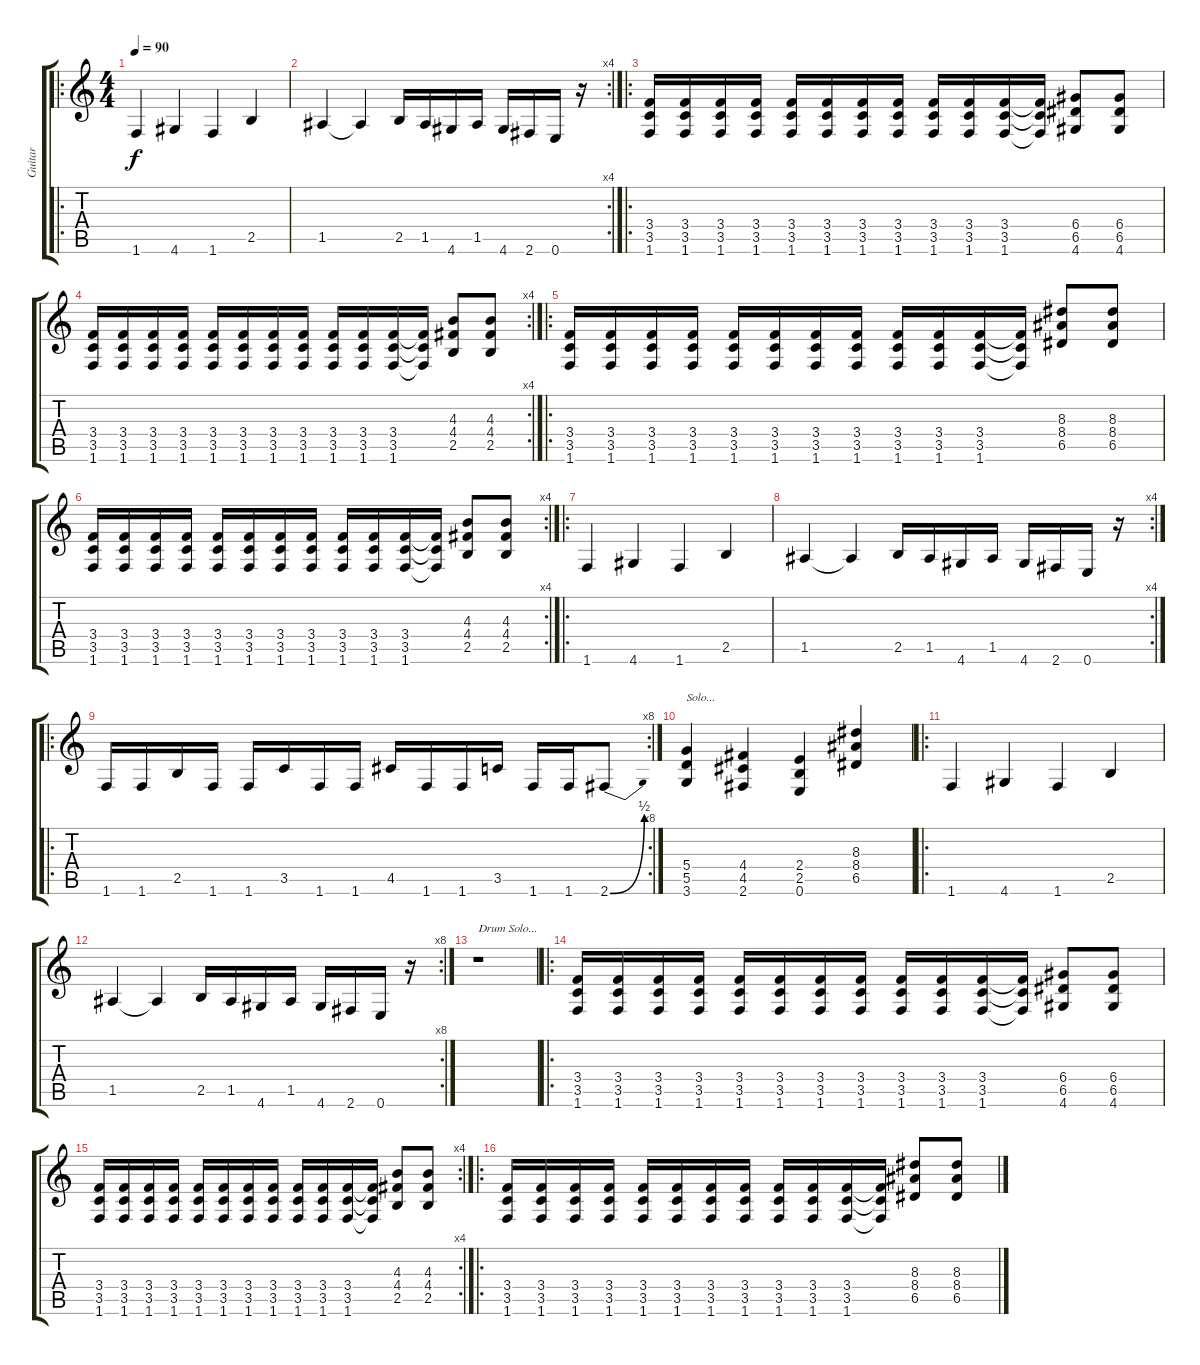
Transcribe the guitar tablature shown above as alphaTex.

\track ("Guitar" "Guitar") {instrument distortionguitar}
\staff {score tabs}
\tuning (E4 B3 G3 D3 A2 E2) {hide}
\ro
\ts (4 4)
\tempo 90
\clef g2
\ks c
1.6.4{dy f instrument distortionguitar} 4.6.4 1.6.4 2.5.4 |
\rc 4
1.5.4 1.5{t}.4 2.5.16 1.5.16 4.6.16 1.5.16 4.6.16 2.6.16 0.6.16 r.16 |
\ro
(3.4 3.5 1.6).16 (3.4 3.5 1.6).16 (3.4 3.5 1.6).16 (3.4 3.5 1.6).16 (3.4 3.5 1.6).16 (3.4 3.5 1.6).16 (3.4 3.5 1.6).16 (3.4 3.5 1.6).16 (3.4 3.5 1.6).16 (3.4 3.5 1.6).16 (3.4 3.5 1.6).16 (3.4{t} 3.5{t} 1.6{t}).16 (6.4 6.5 4.6).8 (6.4 6.5 4.6).8 |
\rc 4
(3.4 3.5 1.6).16 (3.4 3.5 1.6).16 (3.4 3.5 1.6).16 (3.4 3.5 1.6).16 (3.4 3.5 1.6).16 (3.4 3.5 1.6).16 (3.4 3.5 1.6).16 (3.4 3.5 1.6).16 (3.4 3.5 1.6).16 (3.4 3.5 1.6).16 (3.4 3.5 1.6).16 (3.4{t} 3.5{t} 1.6{t}).16 (4.3 4.4 2.5).8 (4.3 4.4 2.5).8 |
\ro
(3.4 3.5 1.6).16 (3.4 3.5 1.6).16 (3.4 3.5 1.6).16 (3.4 3.5 1.6).16 (3.4 3.5 1.6).16 (3.4 3.5 1.6).16 (3.4 3.5 1.6).16 (3.4 3.5 1.6).16 (3.4 3.5 1.6).16 (3.4 3.5 1.6).16 (3.4 3.5 1.6).16 (3.4{t} 3.5{t} 1.6{t}).16 (8.3 8.4 6.5).8 (8.3 8.4 6.5).8 |
\rc 4
(3.4 3.5 1.6).16 (3.4 3.5 1.6).16 (3.4 3.5 1.6).16 (3.4 3.5 1.6).16 (3.4 3.5 1.6).16 (3.4 3.5 1.6).16 (3.4 3.5 1.6).16 (3.4 3.5 1.6).16 (3.4 3.5 1.6).16 (3.4 3.5 1.6).16 (3.4 3.5 1.6).16 (3.4{t} 3.5{t} 1.6{t}).16 (4.3 4.4 2.5).8 (4.3 4.4 2.5).8 |
\ro
1.6.4 4.6.4 1.6.4 2.5.4 |
\rc 4
1.5.4 1.5{t}.4 2.5.16 1.5.16 4.6.16 1.5.16 4.6.16 2.6.16 0.6.16 r.16 |
\ro
\rc 8
1.6.16 1.6.16 2.5.16 1.6.16 1.6.16 3.5.16 1.6.16 1.6.16 4.5.16 1.6.16 1.6.16 3.5.16 1.6.16 1.6.16 2.6{be (bend 0 0 60 2)}.8 |
(5.4 5.5 3.6).4{txt "Solo..."} (4.4 4.5 2.6).4 (2.4 2.5 0.6).4 (8.3 8.4 6.5).4 |
\ro
1.6.4 4.6.4 1.6.4 2.5.4 |
\rc 8
1.5.4 1.5{t}.4 2.5.16 1.5.16 4.6.16 1.5.16 4.6.16 2.6.16 0.6.16 r.16 |
r.1{txt "Drum Solo..."} |
\ro
(3.4 3.5 1.6).16 (3.4 3.5 1.6).16 (3.4 3.5 1.6).16 (3.4 3.5 1.6).16 (3.4 3.5 1.6).16 (3.4 3.5 1.6).16 (3.4 3.5 1.6).16 (3.4 3.5 1.6).16 (3.4 3.5 1.6).16 (3.4 3.5 1.6).16 (3.4 3.5 1.6).16 (3.4{t} 3.5{t} 1.6{t}).16 (6.4 6.5 4.6).8 (6.4 6.5 4.6).8 |
\rc 4
(3.4 3.5 1.6).16 (3.4 3.5 1.6).16 (3.4 3.5 1.6).16 (3.4 3.5 1.6).16 (3.4 3.5 1.6).16 (3.4 3.5 1.6).16 (3.4 3.5 1.6).16 (3.4 3.5 1.6).16 (3.4 3.5 1.6).16 (3.4 3.5 1.6).16 (3.4 3.5 1.6).16 (3.4{t} 3.5{t} 1.6{t}).16 (4.3 4.4 2.5).8 (4.3 4.4 2.5).8 |
\ro
(3.4 3.5 1.6).16 (3.4 3.5 1.6).16 (3.4 3.5 1.6).16 (3.4 3.5 1.6).16 (3.4 3.5 1.6).16 (3.4 3.5 1.6).16 (3.4 3.5 1.6).16 (3.4 3.5 1.6).16 (3.4 3.5 1.6).16 (3.4 3.5 1.6).16 (3.4 3.5 1.6).16 (3.4{t} 3.5{t} 1.6{t}).16 (8.3 8.4 6.5).8 (8.3 8.4 6.5).8
